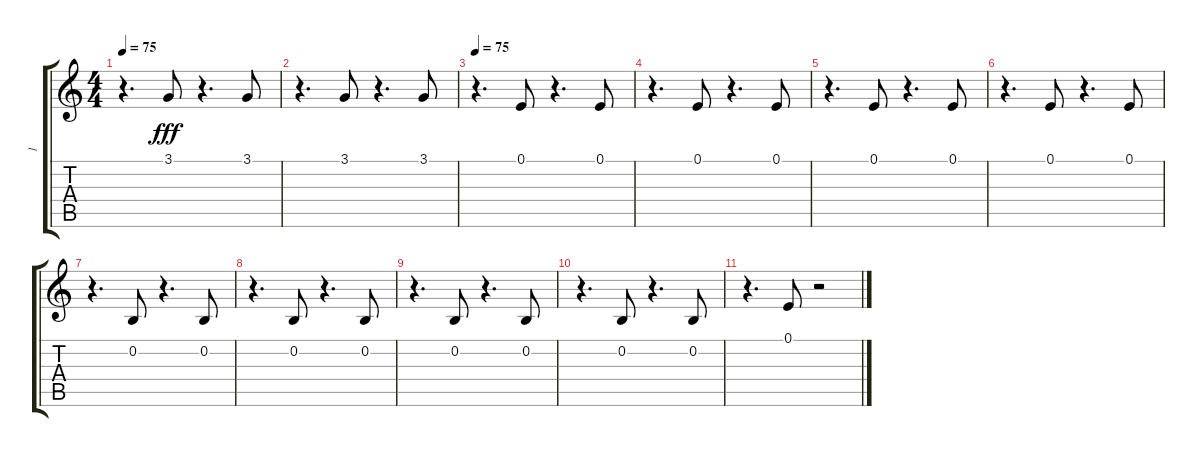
\track ("1" "1") {instrument orchestralharp}
\staff {score tabs}
\tuning (E4 B3 G3 D3 A2 E2) {hide}
\ts (4 4)
\tempo 75
\clef g2
\ks c
r.4{d dy fff} 3.1.8 r.4{d} 3.1.8 |
r.4{d} 3.1.8 r.4{d} 3.1.8 |
\tempo 75
r.4{d} 0.1.8{volume 14 balance 10} r.4{d} 0.1.8 |
r.4{d} 0.1.8 r.4{d} 0.1.8 |
r.4{d} 0.1.8 r.4{d} 0.1.8 |
r.4{d} 0.1.8 r.4{d} 0.1.8 |
r.4{d} 0.2.8 r.4{d} 0.2.8 |
r.4{d} 0.2.8 r.4{d} 0.2.8 |
r.4{d} 0.2.8 r.4{d} 0.2.8 |
r.4{d} 0.2.8 r.4{d} 0.2.8 |
r.4{d} 0.1.8 r.2
